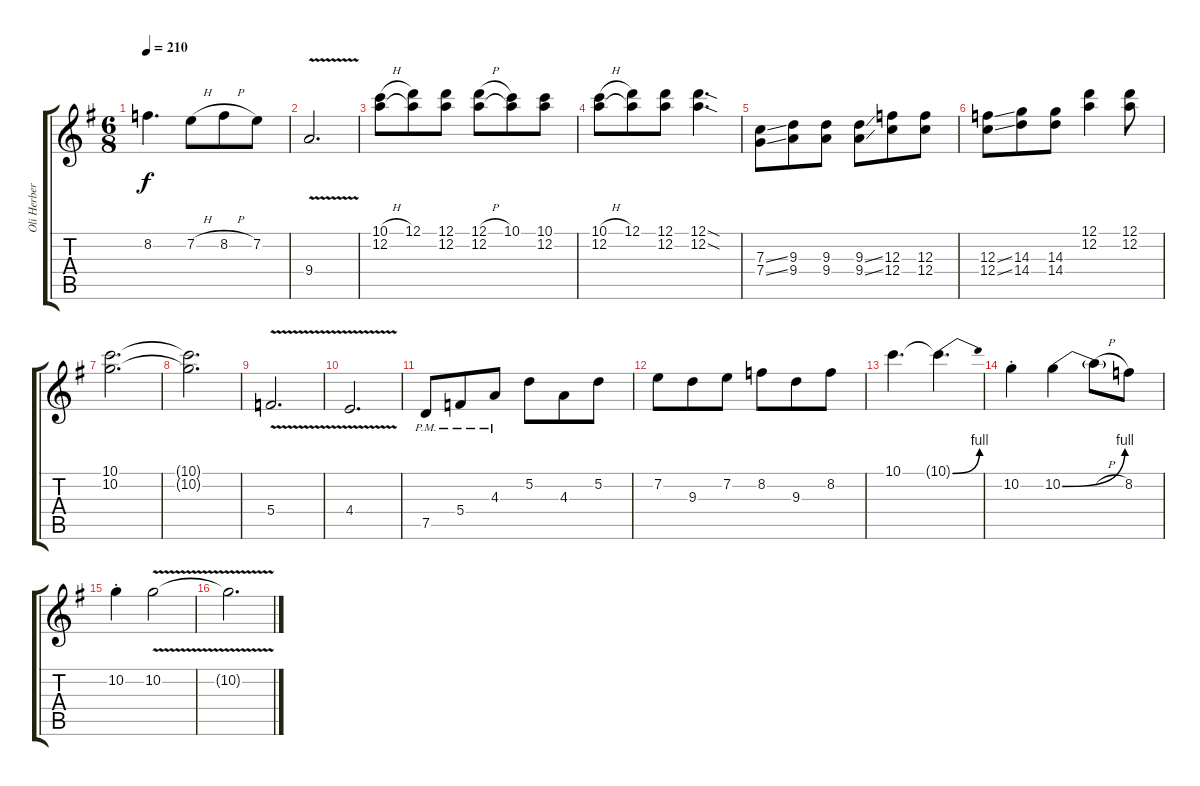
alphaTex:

\track ("Oli Herbert Solo Guitar" "Oli Herber") {instrument distortionguitar}
\staff {score tabs}
\tuning (D4 A3 F3 C3 G2 D2) {hide}
\ts (6 8)
\tempo 210
\clef g2
\ks g
8.2.4{d dy f} 7.2{h}.8 8.2{h}.8 7.2.8 |
9.4{v}.2{d} |
(10.1{h} 12.2).8 (12.1 12.2{t}).8 (12.1 12.2).8 (12.1{h} 12.2).8 (10.1 12.2{t}).8 (10.1 12.2).8 |
(10.1{h} 12.2).8 (12.1 12.2{t}).8 (12.1 12.2).8 (12.1{sod} 12.2{sod}).4{d} |
(7.3{ss} 7.4{ss}).8 (9.3 9.4).8 (9.3 9.4).8 (9.3{ss} 9.4{ss}).8 (12.3 12.4).8 (12.3 12.4).8 |
(12.3{ss} 12.4{ss}).8 (14.3 14.4).8 (14.3 14.4).8 (12.1 12.2).4 (12.1 12.2).8 |
(10.1 10.2).2{d} |
(10.1{t} 10.2{t}).2{d} |
5.4{v}.2{d} |
4.4{v}.2{d} |
7.5{pm}.8 5.4{pm}.8 4.3{pm}.8 5.2.8 4.3.8 5.2.8 |
7.2.8 9.3.8 7.2.8 8.2.8 9.3.8 8.2.8 |
10.1.4{d} 10.1{be (bend 0 0 60 4) t}.4{d} |
10.2{st}.4 10.2{be (bend 0 0 60 4)}.4 10.2{h t}.8 8.2.8 |
10.2{st}.4 10.2{v}.2 |
10.2{v t}.2{d}
